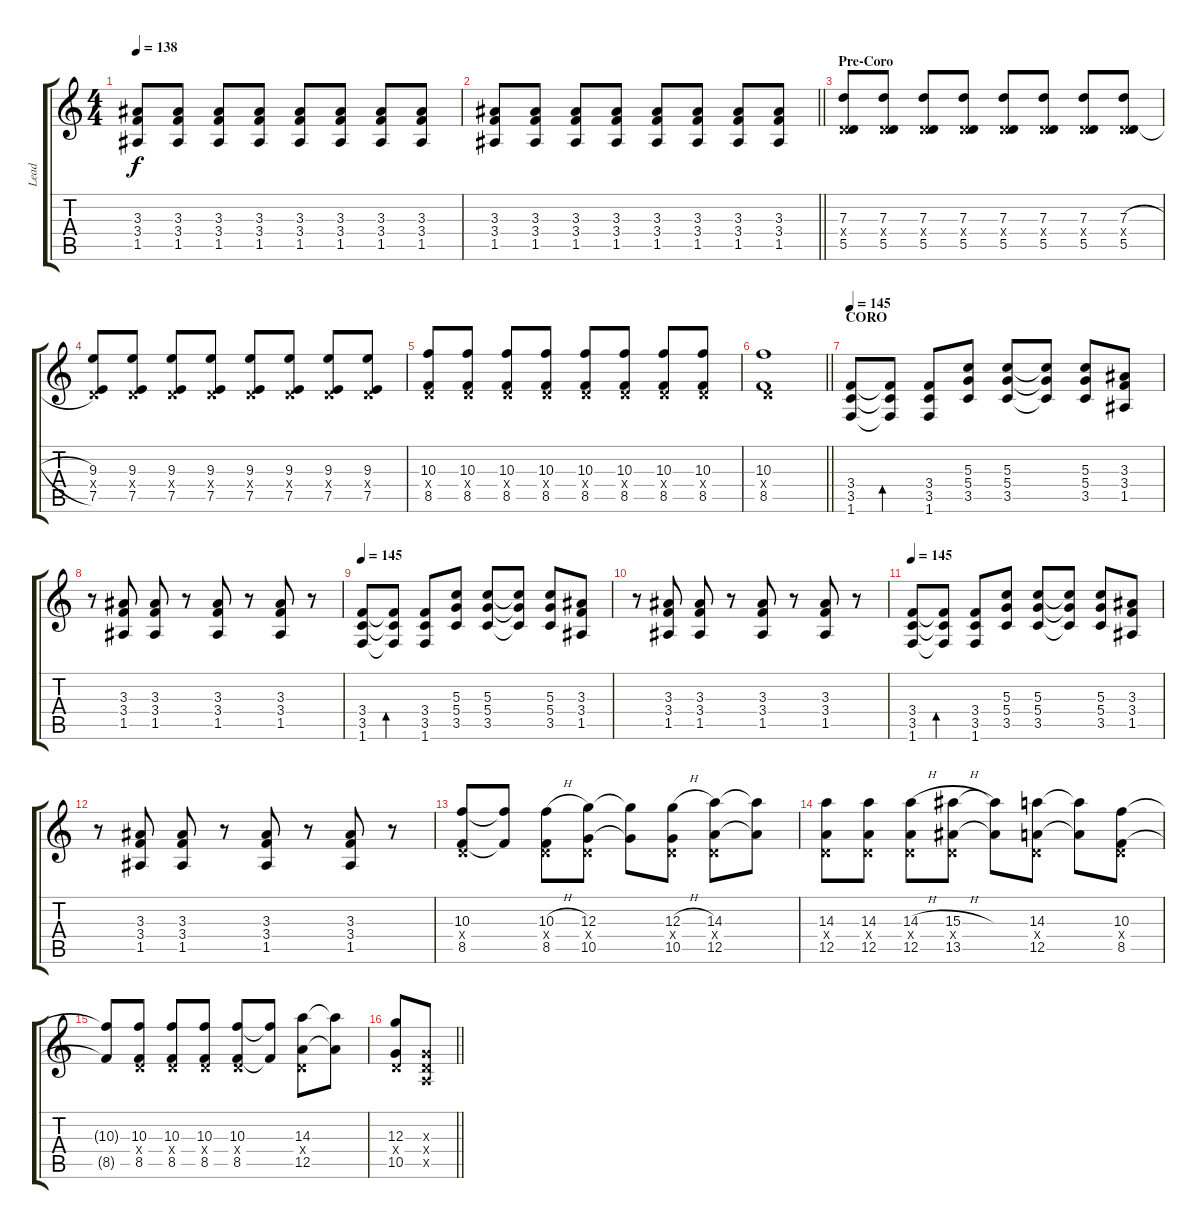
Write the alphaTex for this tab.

\track ("Lead" "Lead") {instrument distortionguitar}
\staff {score tabs}
\tuning (E4 B3 G3 D3 A2 E2) {hide}
\ts (4 4)
\tempo 138
\clef g2
\ks c
(3.3 3.4 1.5).8{dy f} (3.3 3.4 1.5).8 (3.3 3.4 1.5).8 (3.3 3.4 1.5).8 (3.3 3.4 1.5).8 (3.3 3.4 1.5).8 (3.3 3.4 1.5).8 (3.3 3.4 1.5).8 |
\barLineRight lightlight
(3.3 3.4 1.5).8 (3.3 3.4 1.5).8 (3.3 3.4 1.5).8 (3.3 3.4 1.5).8 (3.3 3.4 1.5).8 (3.3 3.4 1.5).8 (3.3 3.4 1.5).8 (3.3 3.4 1.5).8 |
\section ("" "Pre-Coro")
(7.3 0.4{x} 5.5).8 (7.3 0.4{x} 5.5).8 (7.3 0.4{x} 5.5).8 (7.3 0.4{x} 5.5).8 (7.3 0.4{x} 5.5).8 (7.3 0.4{x} 5.5).8 (7.3 0.4{x} 5.5).8 (7.3{h} 0.4{x} 5.5{h}).8 |
(9.3 0.4{x} 7.5).8 (9.3 0.4{x} 7.5).8 (9.3 0.4{x} 7.5).8 (9.3 0.4{x} 7.5).8 (9.3 0.4{x} 7.5).8 (9.3 0.4{x} 7.5).8 (9.3 0.4{x} 7.5).8 (9.3 0.4{x} 7.5).8 |
(10.3 0.4{x} 8.5).8 (10.3 0.4{x} 8.5).8 (10.3 0.4{x} 8.5).8 (10.3 0.4{x} 8.5).8 (10.3 0.4{x} 8.5).8 (10.3 0.4{x} 8.5).8 (10.3 0.4{x} 8.5).8 (10.3 0.4{x} 8.5).8 |
\barLineRight lightlight
(10.3 0.4{x} 8.5).1 |
\section ("" "CORO")
\tempo 145
(3.4 3.5 1.6).8 (3.4{t} 3.5{t} 1.6{t}).8{bd 60} (3.4 3.5 1.6).8 (5.3 5.4 3.5).8 (5.3 5.4 3.5).8 (5.3{t} 5.4{t} 3.5{t}).8 (5.3 5.4 3.5).8 (3.3 3.4 1.5).8 |
r.8 (3.3 3.4 1.5).8 (3.3 3.4 1.5).8 r.8 (3.3 3.4 1.5).8 r.8 (3.3 3.4 1.5).8 r.8 |
\tempo 145
(3.4 3.5 1.6).8 (3.4{t} 3.5{t} 1.6{t}).8{bd 60} (3.4 3.5 1.6).8 (5.3 5.4 3.5).8 (5.3 5.4 3.5).8 (5.3{t} 5.4{t} 3.5{t}).8 (5.3 5.4 3.5).8 (3.3 3.4 1.5).8 |
r.8 (3.3 3.4 1.5).8 (3.3 3.4 1.5).8 r.8 (3.3 3.4 1.5).8 r.8 (3.3 3.4 1.5).8 r.8 |
\tempo 145
(3.4 3.5 1.6).8 (3.4{t} 3.5{t} 1.6{t}).8{bd 60} (3.4 3.5 1.6).8 (5.3 5.4 3.5).8 (5.3 5.4 3.5).8 (5.3{t} 5.4{t} 3.5{t}).8 (5.3 5.4 3.5).8 (3.3 3.4 1.5).8 |
r.8 (3.3 3.4 1.5).8 (3.3 3.4 1.5).8 r.8 (3.3 3.4 1.5).8 r.8 (3.3 3.4 1.5).8 r.8 |
(10.3 0.4{x} 8.5).8 (10.3{t} 8.5{t}).8 (10.3{h} 0.4{x} 8.5).8 (12.3 0.4{x} 10.5).8 (12.3{t} 10.5{t}).8 (12.3{h} 0.4{x} 10.5).8 (14.3 0.4{x} 12.5).8 (14.3{t} 12.5{t}).8 |
(14.3 0.4{x} 12.5).8 (14.3 0.4{x} 12.5).8 (14.3{h} 0.4{x} 12.5).8 (15.3{h} 0.4{x} 13.5).8 (15.3{t} 13.5{t}).8 (14.3 0.4{x} 12.5).8 (14.3{t} 12.5{t}).8 (10.3 0.4{x} 8.5).8 |
(10.3{t} 8.5{t}).8 (10.3 0.4{x} 8.5).8 (10.3 0.4{x} 8.5).8 (10.3 0.4{x} 8.5).8 (10.3 0.4{x} 8.5).8 (10.3{t} 8.5{t}).8 (14.3 0.4{x} 12.5).8 (14.3{t} 12.5{t}).8 |
\barLineRight lightlight
(12.3 0.4{x} 10.5).8 (0.3{x} 0.4{x} 0.5{x}).8
